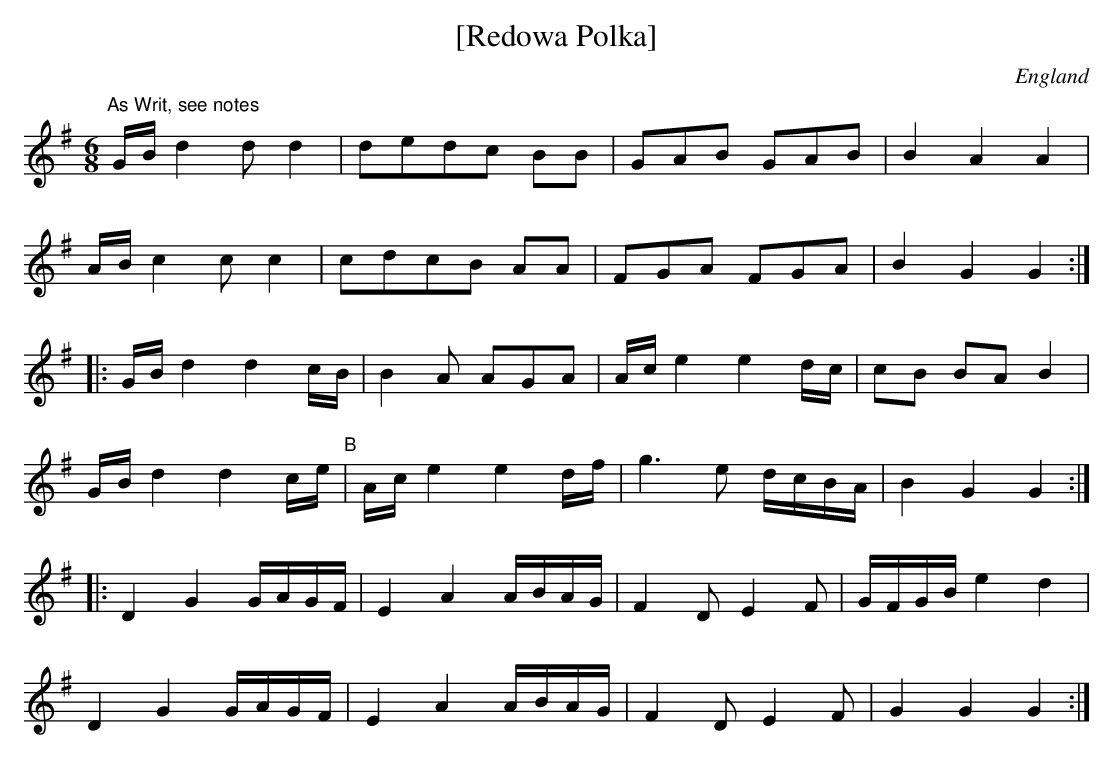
X:1
T:[Redowa Polka]
O:England
M:6/8
L:1/8
K:G
"As Writ, see notes"\
G/B/d2dd2|dedc BB|GAB GAB|B2A2A2|!
A/B/c2cc2|cdcB AA|FGA FGA|B2G2G2:|!
|:G/B/d2d2c/B/|B2A AGA|A/c/ e2e2d/c/|cB BAB2|!
G/B/d2d2c/e/" B"|A/c/ e2e2d/f/|g3e d/c/B/A/|B2G2G2:|!
|:D2G2G/A/G/F/|E2A2A/B/A/G/|F2DE2F|G/F/G/B/e2d2|!
D2G2G/A/G/F/|E2A2A/B/A/G/|F2DE2F|G2G2G2:|
